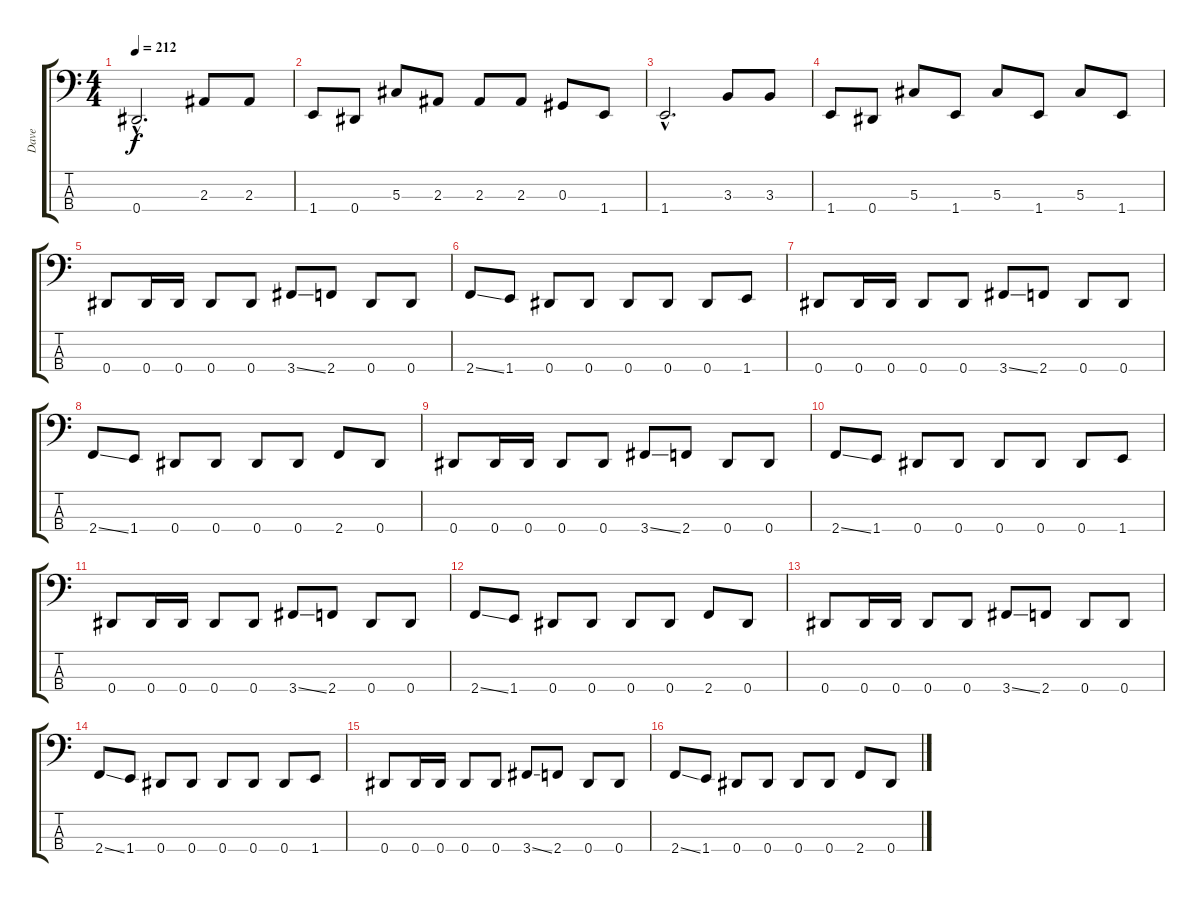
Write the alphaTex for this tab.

\track ("Dave" "Dave") {instrument electricbasspick}
\staff {score tabs}
\tuning (Gb2 Db2 Ab1 Eb1) {hide}
\ts (4 4)
\tempo 212
\clef f4
\ks c
0.4{hac}.2{d dy f} 2.3.8 2.3.8 |
1.4.8 0.4.8 5.3.8 2.3.8 2.3.8 2.3.8 0.3.8 1.4.8 |
1.4{hac}.2{d} 3.3.8 3.3.8 |
1.4.8 0.4.8 5.3.8 1.4.8 5.3.8 1.4.8 5.3.8 1.4.8 |
0.4.8 0.4.16 0.4.16 0.4.8 0.4.8 3.4{ss}.8 2.4.8 0.4.8 0.4.8 |
2.4{ss}.8 1.4.8 0.4.8 0.4.8 0.4.8 0.4.8 0.4.8 1.4.8 |
0.4.8 0.4.16 0.4.16 0.4.8 0.4.8 3.4{ss}.8 2.4.8 0.4.8 0.4.8 |
2.4{ss}.8 1.4.8 0.4.8 0.4.8 0.4.8 0.4.8 2.4.8 0.4.8 |
0.4.8 0.4.16 0.4.16 0.4.8 0.4.8 3.4{ss}.8 2.4.8 0.4.8 0.4.8 |
2.4{ss}.8 1.4.8 0.4.8 0.4.8 0.4.8 0.4.8 0.4.8 1.4.8 |
0.4.8 0.4.16 0.4.16 0.4.8 0.4.8 3.4{ss}.8 2.4.8 0.4.8 0.4.8 |
2.4{ss}.8 1.4.8 0.4.8 0.4.8 0.4.8 0.4.8 2.4.8 0.4.8 |
0.4.8 0.4.16 0.4.16 0.4.8 0.4.8 3.4{ss}.8 2.4.8 0.4.8 0.4.8 |
2.4{ss}.8 1.4.8 0.4.8 0.4.8 0.4.8 0.4.8 0.4.8 1.4.8 |
0.4.8 0.4.16 0.4.16 0.4.8 0.4.8 3.4{ss}.8 2.4.8 0.4.8 0.4.8 |
2.4{ss}.8 1.4.8 0.4.8 0.4.8 0.4.8 0.4.8 2.4.8 0.4.8
